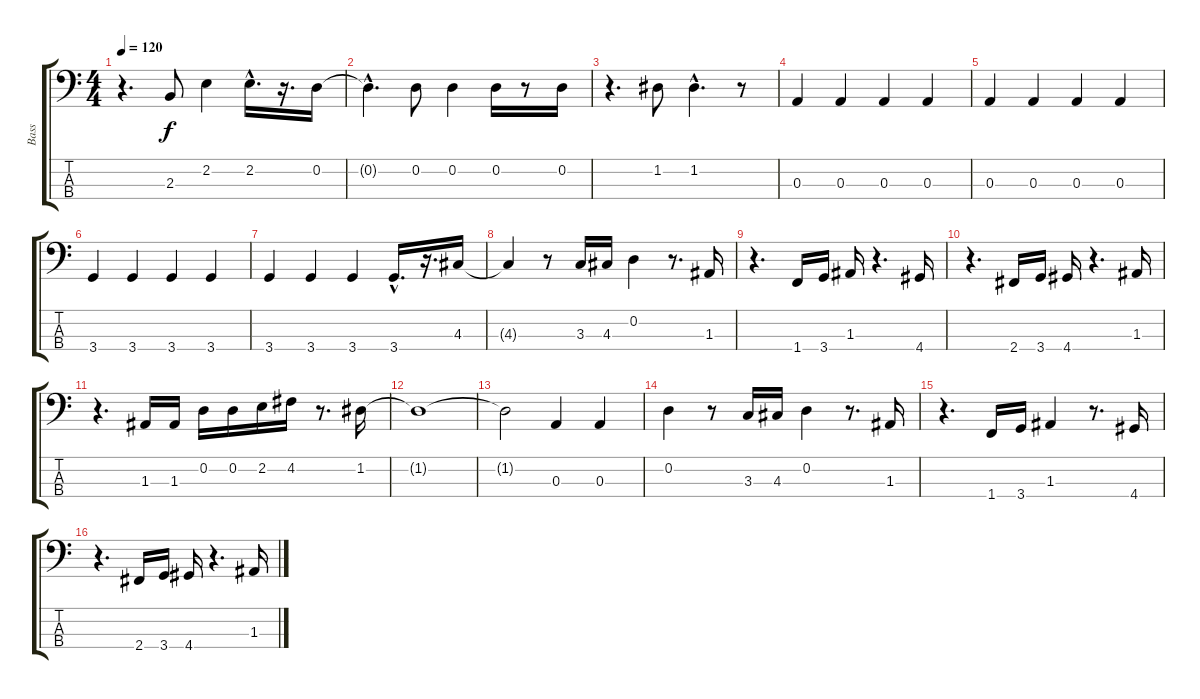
\track ("Bass" "Bass") {instrument fretlessbass}
\staff {score tabs}
\tuning (G2 D2 A1 E1) {hide}
\ts (4 4)
\tempo 120
\clef f4
\ks c
r.4{d dy f} 2.3.8 2.2.4 2.2{hac}.16{d} r.16{d} 0.2.16 |
0.2{hac t}.4{d} 0.2.8 0.2.4 0.2.16 r.8 0.2.16 |
r.4{d} 1.2.8 1.2{hac}.4{d} r.8 |
0.3.4 0.3.4 0.3.4 0.3.4 |
0.3.4 0.3.4 0.3.4 0.3.4 |
3.4.4 3.4.4 3.4.4 3.4.4 |
3.4.4 3.4.4 3.4.4 3.4{hac}.16{d} r.16{d} 4.3.16 |
4.3{t}.4 r.8 3.3.16 4.3.16 0.2.4 r.8{d} 1.3.16 |
r.4{d} 1.4.16 3.4.16 1.3.16 r.4{d} 4.4.16 |
r.4{d} 2.4.16 3.4.16 4.4.16 r.4{d} 1.3.16 |
r.4{d} 1.3.16 1.3.16 0.2.16 0.2.16 2.2.16 4.2.16 r.8{d} 1.2.16 |
1.2{t}.1 |
1.2{t}.2 0.3.4 0.3.4 |
0.2.4 r.8 3.3.16 4.3.16 0.2.4 r.8{d} 1.3.16 |
r.4{d} 1.4.16 3.4.16 1.3.4 r.8{d} 4.4.16 |
r.4{d} 2.4.16 3.4.16 4.4.16 r.4{d} 1.3.16
